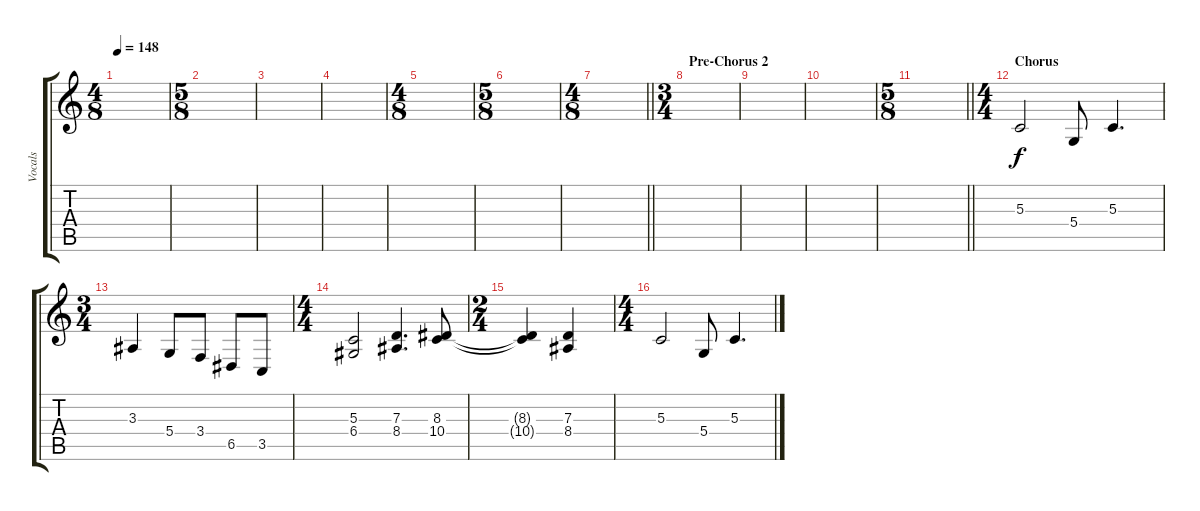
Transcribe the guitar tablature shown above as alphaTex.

\track ("Vocals" "Vocals") {instrument oboe}
\staff {score tabs}
\tuning (E4 B3 G3 D3 A2 E2) {hide}
\ts (4 8)
\tempo 148
\clef g2
\ks c
|
\ts (5 8)
|
|
|
\ts (4 8)
|
\ts (5 8)
|
\ts (4 8)
\barLineRight lightlight
|
\ts (3 4)
\section ("" "Pre-Chorus 2")
|
|
|
\ts (5 8)
\barLineRight lightlight
|
\ts (4 4)
\section ("" "Chorus")
5.3.2 5.4.8 5.3.4{d} |
\ts (3 4)
3.3.4 5.4.8 3.4.8 6.5.8 3.5.8 |
\ts (4 4)
(5.3 6.4).2 (7.3 8.4).4{d} (8.3 10.4).8 |
\ts (2 4)
(8.3{t} 10.4{t}).4 (7.3 8.4).4 |
\ts (4 4)
5.3.2 5.4.8 5.3.4{d}
